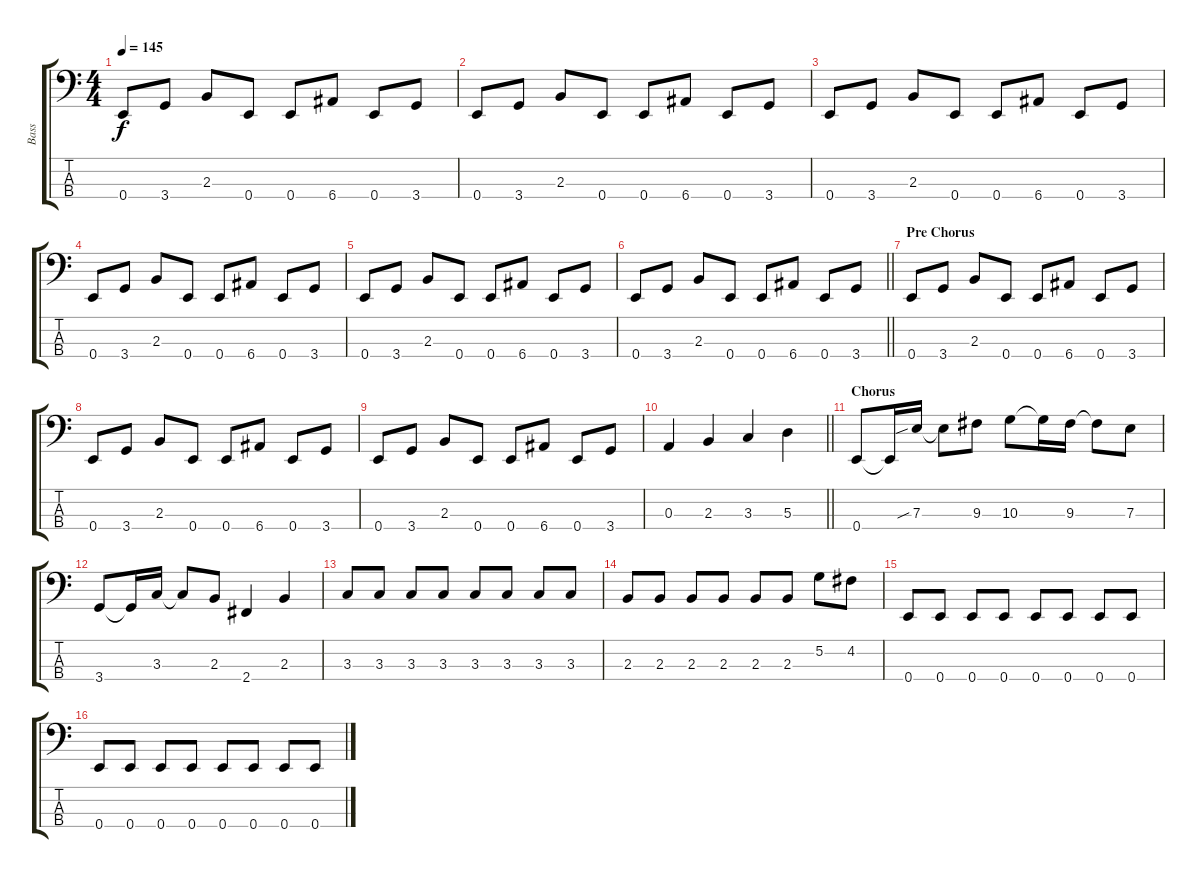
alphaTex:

\track ("Bass" "Bass") {instrument electricbassfinger}
\staff {score tabs}
\tuning (G2 D2 A1 E1) {hide}
\ts (4 4)
\tempo 145
\clef f4
\ks c
0.4.8{dy f} 3.4.8 2.3.8 0.4.8 0.4.8 6.4.8 0.4.8 3.4.8 |
0.4.8 3.4.8 2.3.8 0.4.8 0.4.8 6.4.8 0.4.8 3.4.8 |
0.4.8 3.4.8 2.3.8 0.4.8 0.4.8 6.4.8 0.4.8 3.4.8 |
0.4.8 3.4.8 2.3.8 0.4.8 0.4.8 6.4.8 0.4.8 3.4.8 |
0.4.8 3.4.8 2.3.8 0.4.8 0.4.8 6.4.8 0.4.8 3.4.8 |
\barLineRight lightlight
0.4.8 3.4.8 2.3.8 0.4.8 0.4.8 6.4.8 0.4.8 3.4.8 |
\section ("" "Pre Chorus")
0.4.8 3.4.8 2.3.8 0.4.8 0.4.8 6.4.8 0.4.8 3.4.8 |
0.4.8 3.4.8 2.3.8 0.4.8 0.4.8 6.4.8 0.4.8 3.4.8 |
0.4.8 3.4.8 2.3.8 0.4.8 0.4.8 6.4.8 0.4.8 3.4.8 |
\barLineRight lightlight
0.3.4 2.3.4 3.3.4 5.3.4 |
\section ("" "Chorus")
0.4.8 0.4{t}.16 7.3{sib}.16 7.3{t}.8 9.3.8 10.3.8 10.3{t}.16 9.3.16 9.3{t}.8 7.3.8 |
3.4.8 3.4{t}.16 3.3.16 3.3{t}.8 2.3.8 2.4.4 2.3.4 |
3.3.8 3.3.8 3.3.8 3.3.8 3.3.8 3.3.8 3.3.8 3.3.8 |
2.3.8 2.3.8 2.3.8 2.3.8 2.3.8 2.3.8 5.2.8 4.2.8 |
0.4.8 0.4.8 0.4.8 0.4.8 0.4.8 0.4.8 0.4.8 0.4.8 |
0.4.8 0.4.8 0.4.8 0.4.8 0.4.8 0.4.8 0.4.8 0.4.8
